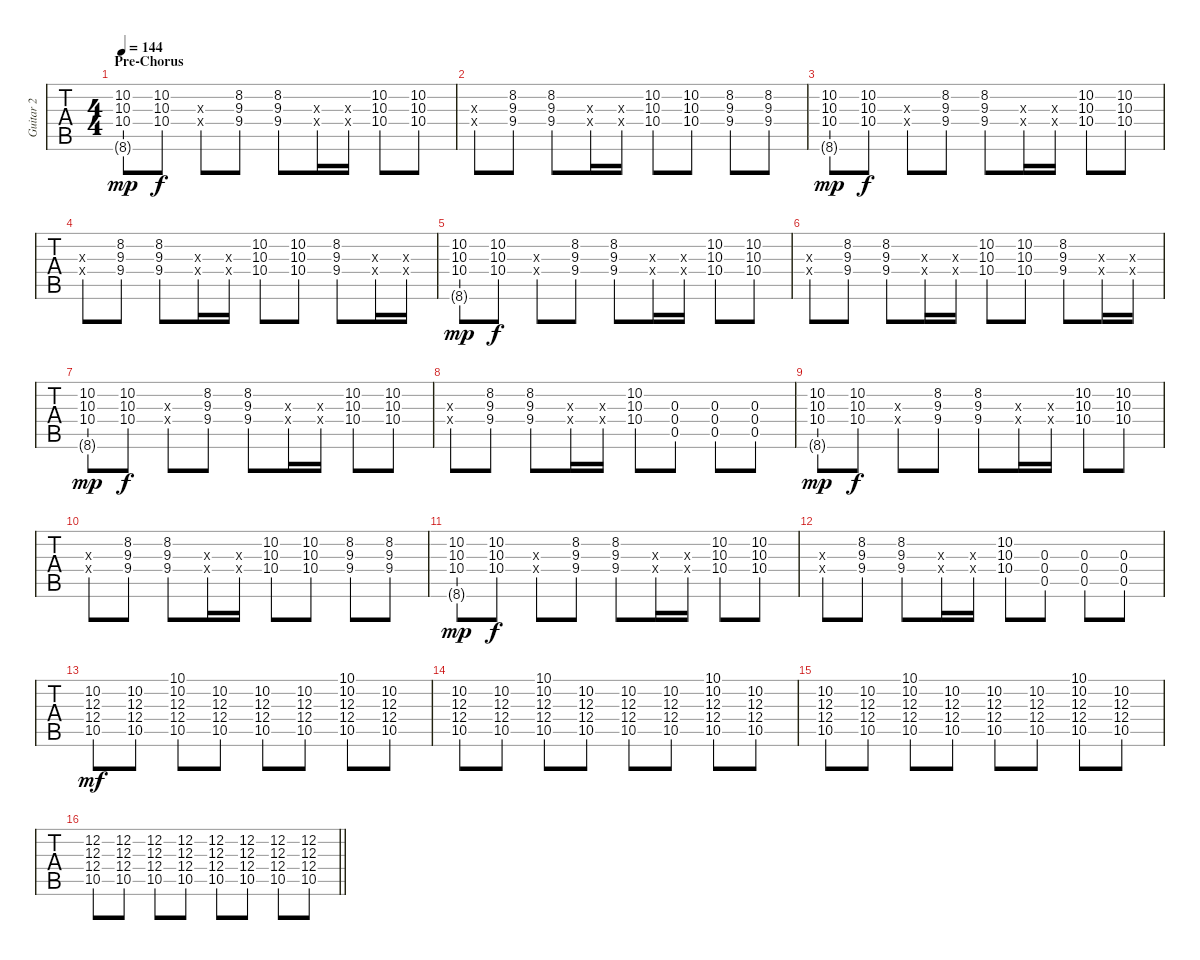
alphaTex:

\track ("Guitar 2" "Guitar 2") {instrument electricguitarclean}
\staff {tabs}
\tuning (E4 B3 G3 D3 A2 E2) {hide}
\ts (4 4)
\section ("" "Pre-Chorus")
\tempo 144
\clef g2
\ks c
(10.2 10.3 10.4 8.6{g}).8{dy mp volume 9} (10.2 10.3 10.4).8{dy f} (0.3{x} 0.4{x}).8 (8.2 9.3 9.4).8 (8.2 9.3 9.4).8 (9.3{x} 9.4{x}).16 (0.3{x} 0.4{x}).16 (10.2 10.3 10.4).8 (10.2 10.3 10.4).8 |
(0.3{x} 0.4{x}).8 (8.2 9.3 9.4).8 (8.2 9.3 9.4).8 (9.3{x} 9.4{x}).16 (0.3{x} 0.4{x}).16 (10.2 10.3 10.4).8 (10.2 10.3 10.4).8 (8.2 9.3 9.4).8 (8.2 9.3 9.4).8 |
(10.2 10.3 10.4 8.6{g}).8{dy mp} (10.2 10.3 10.4).8{dy f} (0.3{x} 0.4{x}).8 (8.2 9.3 9.4).8 (8.2 9.3 9.4).8 (9.3{x} 9.4{x}).16 (0.3{x} 0.4{x}).16 (10.2 10.3 10.4).8 (10.2 10.3 10.4).8 |
(0.3{x} 0.4{x}).8 (8.2 9.3 9.4).8 (8.2 9.3 9.4).8 (9.3{x} 9.4{x}).16 (0.3{x} 0.4{x}).16 (10.2 10.3 10.4).8 (10.2 10.3 10.4).8 (8.2 9.3 9.4).8 (0.3{x} 0.4{x}).16 (0.3{x} 0.4{x}).16 |
(10.2 10.3 10.4 8.6{g}).8{dy mp} (10.2 10.3 10.4).8{dy f} (0.3{x} 0.4{x}).8 (8.2 9.3 9.4).8 (8.2 9.3 9.4).8 (9.3{x} 9.4{x}).16 (0.3{x} 0.4{x}).16 (10.2 10.3 10.4).8 (10.2 10.3 10.4).8 |
(0.3{x} 0.4{x}).8 (8.2 9.3 9.4).8 (8.2 9.3 9.4).8 (9.3{x} 9.4{x}).16 (0.3{x} 0.4{x}).16 (10.2 10.3 10.4).8 (10.2 10.3 10.4).8 (8.2 9.3 9.4).8 (0.3{x} 0.4{x}).16 (0.3{x} 0.4{x}).16 |
(10.2 10.3 10.4 8.6{g}).8{dy mp} (10.2 10.3 10.4).8{dy f} (0.3{x} 0.4{x}).8 (8.2 9.3 9.4).8 (8.2 9.3 9.4).8 (9.3{x} 9.4{x}).16 (0.3{x} 0.4{x}).16 (10.2 10.3 10.4).8 (10.2 10.3 10.4).8 |
(0.3{x} 0.4{x}).8 (8.2 9.3 9.4).8 (8.2 9.3 9.4).8 (9.3{x} 9.4{x}).16 (0.3{x} 0.4{x}).16 (10.2 10.3 10.4).8 (0.3 0.4 0.5).8 (0.3 0.4 0.5).8 (0.3 0.4 0.5).8 |
(10.2 10.3 10.4 8.6{g}).8{dy mp} (10.2 10.3 10.4).8{dy f} (0.3{x} 0.4{x}).8 (8.2 9.3 9.4).8 (8.2 9.3 9.4).8 (9.3{x} 9.4{x}).16 (0.3{x} 0.4{x}).16 (10.2 10.3 10.4).8 (10.2 10.3 10.4).8 |
(0.3{x} 0.4{x}).8 (8.2 9.3 9.4).8 (8.2 9.3 9.4).8 (9.3{x} 9.4{x}).16 (0.3{x} 0.4{x}).16 (10.2 10.3 10.4).8 (10.2 10.3 10.4).8 (8.2 9.3 9.4).8 (8.2 9.3 9.4).8 |
(10.2 10.3 10.4 8.6{g}).8{dy mp} (10.2 10.3 10.4).8{dy f} (0.3{x} 0.4{x}).8 (8.2 9.3 9.4).8 (8.2 9.3 9.4).8 (9.3{x} 9.4{x}).16 (0.3{x} 0.4{x}).16 (10.2 10.3 10.4).8 (10.2 10.3 10.4).8 |
(0.3{x} 0.4{x}).8 (8.2 9.3 9.4).8 (8.2 9.3 9.4).8 (9.3{x} 9.4{x}).16 (0.3{x} 0.4{x}).16 (10.2 10.3 10.4).8 (0.3 0.4 0.5).8 (0.3 0.4 0.5).8 (0.3 0.4 0.5).8 |
(10.2 12.3 12.4 10.5).8{dy mf} (10.2 12.3 12.4 10.5).8 (10.1{ac} 10.2 12.3 12.4 10.5).8 (10.2 12.3 12.4 10.5).8 (10.2 12.3 12.4 10.5).8 (10.2 12.3 12.4 10.5).8 (10.1{ac} 10.2 12.3 12.4 10.5).8 (10.2 12.3 12.4 10.5).8 |
(10.2 12.3 12.4 10.5).8 (10.2 12.3 12.4 10.5).8 (10.1{ac} 10.2 12.3 12.4 10.5).8 (10.2 12.3 12.4 10.5).8 (10.2 12.3 12.4 10.5).8 (10.2 12.3 12.4 10.5).8 (10.1{ac} 10.2 12.3 12.4 10.5).8 (10.2 12.3 12.4 10.5).8 |
(10.2 12.3 12.4 10.5).8 (10.2 12.3 12.4 10.5).8 (10.1{ac} 10.2 12.3 12.4 10.5).8 (10.2 12.3 12.4 10.5).8 (10.2 12.3 12.4 10.5).8 (10.2 12.3 12.4 10.5).8 (10.1{ac} 10.2 12.3 12.4 10.5).8 (10.2 12.3 12.4 10.5).8 |
\barLineRight lightlight
(12.2 12.3 12.4 10.5).8 (12.2 12.3 12.4 10.5).8 (12.2 12.3 12.4 10.5).8 (12.2 12.3 12.4 10.5).8 (12.2 12.3 12.4 10.5).8 (12.2 12.3 12.4 10.5).8 (12.2 12.3 12.4 10.5).8 (12.2 12.3 12.4 10.5).8
